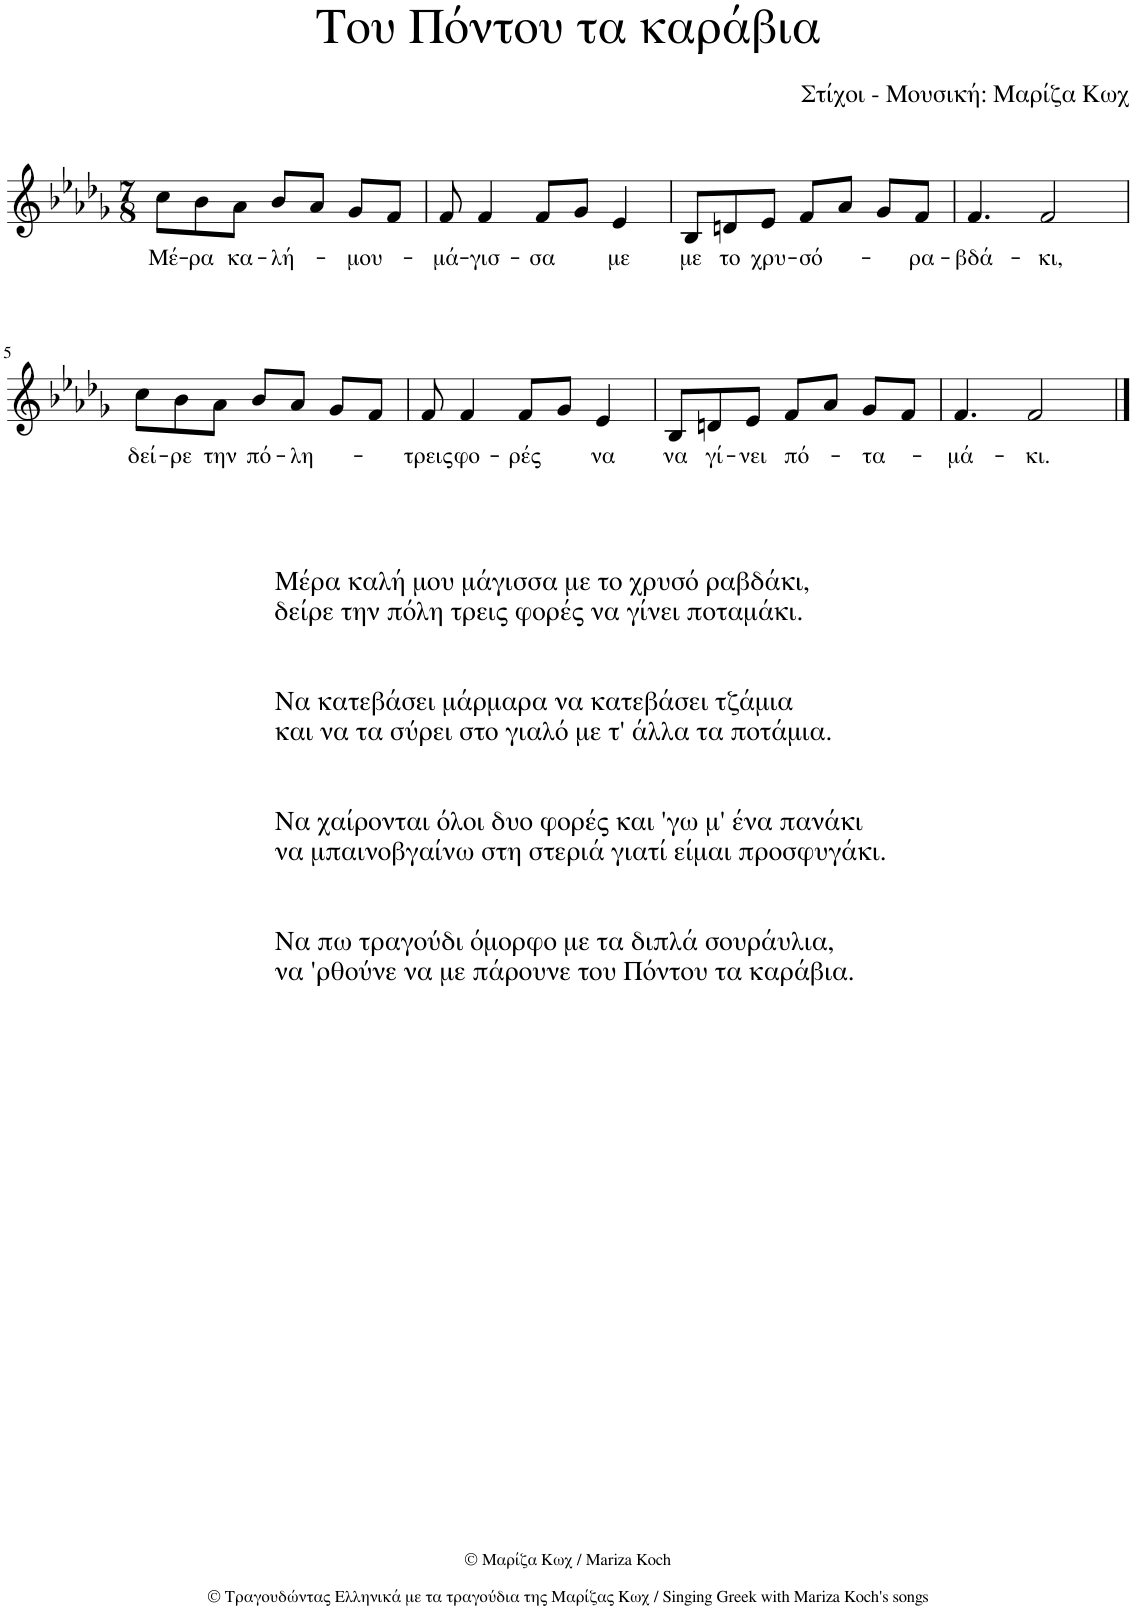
**kern	**text
*part1	*part1
*staff1	*staff1
*I"Piano	*
*I'Pno.	*
*clefG2	*
*k[b-e-a-d-g-]	*
*M7/8	*
=1	=1
!	!LO:LY:b
8cc\L	Μέ-
!	!LO:LY:b
8b-\	-ρα
!	!LO:LY:b
8a-\J	κα-
!	!LO:LY:b
8b-/L	-λή-
8a-/J	.
!	!LO:LY:b
8g-/L	μου-
8f/J	.
=2	=2
!	!LO:LY:b
8f/	-μά-
!	!LO:LY:b
4f/	-γισ-
!	!LO:LY:b
8f/L	-σα
8g-/J	.
!	!LO:LY:b
4e-/	με
=3	=3
!	!LO:LY:b
8B-/L	με
!	!LO:LY:b
8dn/	το
!	!LO:LY:b
8e-/J	χρυ-
!	!LO:LY:b
8f/L	-σό-
8a-/J	.
8g-/L	.
!	!LO:LY:b
8f/J	-ρα-
=4	=4
!	!LO:LY:b
4.f/	-βδά-
!	!LO:LY:b
2f/	-κι,
!!LO:LB:g=z
=5	=5
!	!LO:LY:b
8cc\L	δεί-
!	!LO:LY:b
8b-\	-ρε
!	!LO:LY:b
8a-\J	την
!	!LO:LY:b
8b-/L	πό-
!	!LO:LY:b
8a-/J	-λη-
8g-/L	.
8f/J	.
=6	=6
!	!LO:LY:b
8f/	-τρεις
!	!LO:LY:b
4f/	φο-
!	!LO:LY:b
8f/L	-ρές
8g-/J	.
!	!LO:LY:b
4e-/	να
=7	=7
!	!LO:LY:b
8B-/L	να
!	!LO:LY:b
8dn/	γί-
!	!LO:LY:b
8e-/J	-νει
!	!LO:LY:b
8f/L	πό-
8a-/J	.
!	!LO:LY:b
8g-/L	-τα-
8f/J	.
=8	=8
!	!LO:LY:b
4.f/	-μά-
!LO:TX:b:t=Μέρα καλή μου μάγισσα με το χρυσό ραβδάκι,	!
!LO:TX:b:t=δείρε την πόλη τρεις φορές να γίνει ποταμάκι.	!
!LO:TX:b:t=Να κατεβάσει μάρμαρα να κατεβάσει τζάμια	!
!LO:TX:b:t=και να τα σύρει στο γιαλό με τ' άλλα τα ποτάμια.	!
!LO:TX:b:t=Να χαίρονται όλοι δυο φορές και 'γω μ' ένα πανάκι	!
!LO:TX:b:t=να μπαινοβγαίνω στη στεριά γιατί είμαι προσφυγάκι.	!
!LO:TX:b:t=Να πω τραγούδι όμορφο με τα διπλά σουράυλια,	!
!LO:TX:b:t=να 'ρθούνε να με πάρουνε του Πόντου τα καράβια.	!
!	!LO:LY:b
2f/	-κι.
==	==
*-	*-
